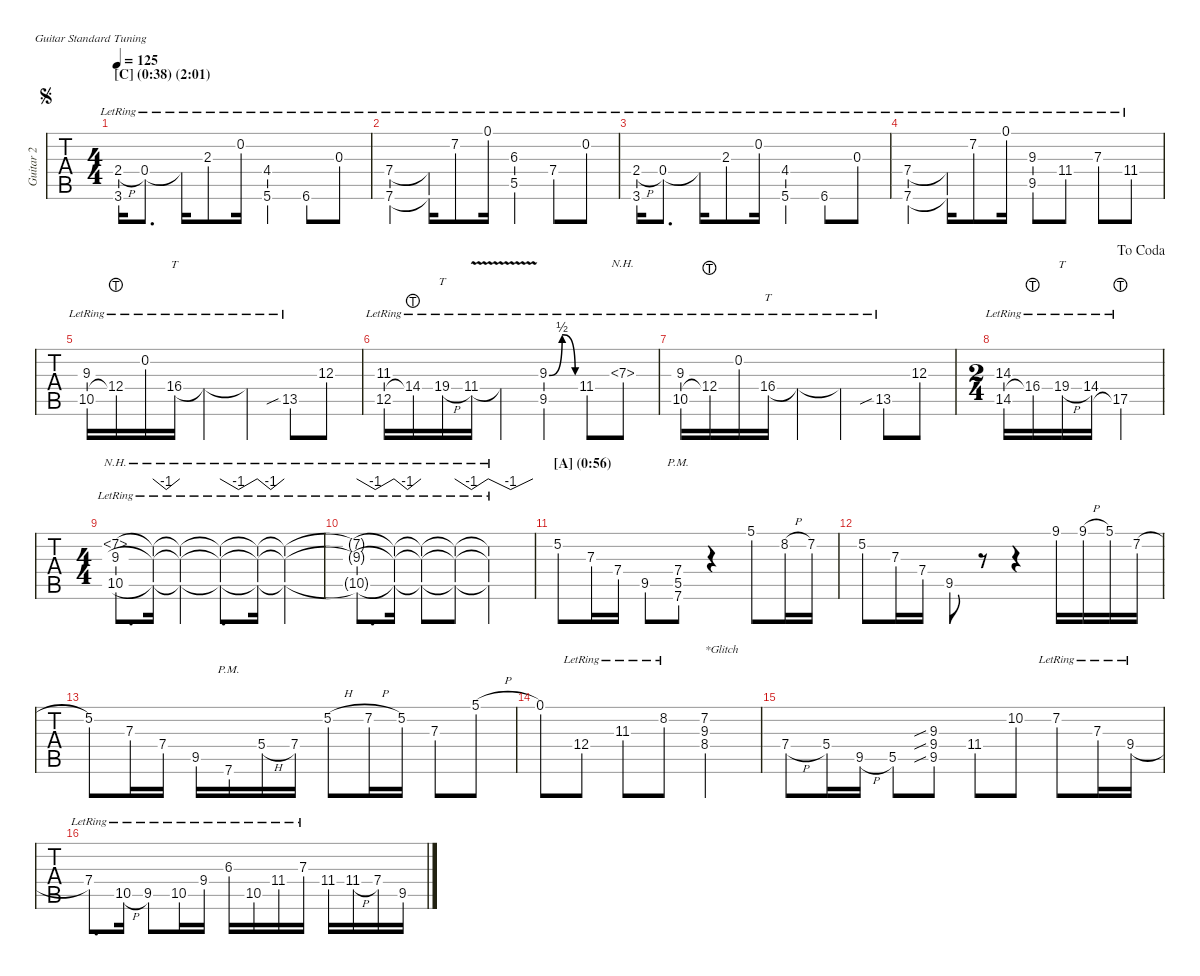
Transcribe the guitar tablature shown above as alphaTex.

\hideDynamics
\bracketExtendMode nobrackets
\multiTrackTrackNamePolicy allsystems
\firstSystemTrackNameMode fullname
\otherSystemsTrackNameMode fullname
\otherSystemsTrackNameOrientation horizontal
\track ("Guitar 2" "Guitar 2") {instrument overdrivenguitar}
\staff {tabs}
\tuning (E4 B3 G3 D3 A2 E2)
\ts (4 4)
\section ("C" "(0:38) (2:01)")
\scale
1.00218
\jump segno
\tempo 125
\accidentals auto
\clef g2
\ottava regular
\simile none
\ks c
(2.4{h lr} 3.6{lr}).16{dy mf} 0.4{lr}.8{d} 0.4{lr t}.16 2.3{lr}.8 0.2{lr}.16 (5.6{lr} 4.4{lr acc #}).4 6.6{lr acc #}.8 0.3{lr}.8 |
\scale
1.01472 (7.6{lr} 7.4{lr}).4 (7.6{lr t} 7.4{lr t}).16 7.2{lr acc #}.8 0.1{lr}.16 (6.3{lr acc #} 5.5{lr}).4 7.4{lr}.8 0.2{lr}.8 |
\scale
0.983105 (2.4{h lr} 3.6{lr}).16 0.4{lr}.8{d} 0.4{lr t}.16 2.3{lr}.8 0.2{lr}.16 (5.6{lr} 4.4{lr acc #}).4 6.6{lr acc #}.8 0.3{lr}.8 |
\scale
1.00649 (7.6{lr} 7.4{lr}).4 (7.6{lr t} 7.4{lr t}).16 7.2{lr acc #}.8 0.1{lr}.16 (9.3{lr} 9.5{lr acc #}).8 11.4{lr acc #}.8 7.3{lr}.8 11.4{lr acc #}.8 |
\scale
0.99395 (10.5{lr} 9.3{lr}).16 12.4{lht lr}.16 0.2{lr}.16 16.4{lr acc #}.16{tt} 16.4{lr t acc #}.4 16.4{lr t acc #}.4 13.5{sib lr acc #}.8 12.3.8 |
\scale
0.999562 (12.5{lr} 11.3{lr acc #}).16 14.4{lht lr}.16 19.4{h lr}.16{tt} 11.4{v lr acc #}.16 11.4{v lr t acc #}.4 (9.3{be (bendrelease 9 0 14.399999999999999 2 25.8 2 30 0) lr} 9.5{lr acc #}).4 11.4{lr acc #}.8 7.3{nh lr}.8 |
\scale
1.00731 (10.5{lr} 9.3{lr}).16 12.4{lht lr}.16 0.2{lr}.16 16.4{lr acc #}.16{tt} 16.4{lr t acc #}.4 16.4{lr t acc #}.4 13.5{sib lr acc #}.8 12.3.8 |
\ts (2 4)
\beaming (8 2 2)
\scale
0.989167
\jump dacoda
(14.5{lr} 14.3{lr}).16 16.4{lht lr acc #}.16 19.4{h lr}.16{tt} 14.4{lr}.16 17.5{lht lr}.4 |
\ts (4 4)
\scale
1.00877 (10.5{lr} 9.3{lr} 7.2{nh lr acc #}).8{d} (7.2{nh lr t acc #} 9.3{lr t} 10.5{lr t}).16{tbe (dip default 0 0 15 -4 30 0)} (7.2{nh lr t acc #} 9.3{lr t} 10.5{lr t}).4 (7.2{nh lr t acc #} 9.3{lr t} 10.5{lr t}).8{d tbe (dip default 0 0 9 -4 9.6 -4 19.2 0)} (7.2{nh lr t acc #} 9.3{lr t} 10.5{lr t}).16{tbe (dip default 0 0 15 -4 30 0)} (7.2{nh lr t acc #} 9.3{lr t} 10.5{lr t}).4 |
\scale
0.994752 (7.2{nh lr t acc #} 9.3{lr t} 10.5{lr t}).8{d tbe (dip default 0 0 9 -4 9.6 -4 19.2 0)} (7.2{nh lr t acc #} 9.3{lr t} 10.5{lr t}).16{tbe (dip default 0 0 15 -4 30 0)} (7.2{nh lr t acc #} 9.3{lr t} 10.5{lr t}).8 (7.2{nh lr t acc #} 9.3{lr t} 10.5{lr t}).8{tbe (dip default 0 0 15 -4 30 0)} (7.2{nh lr t acc #} 9.3{lr t} 10.5{lr t}).2{tbe (dip default 0 0 5.3999999999999995 -4 6 -4 12.6 0)} |
\section ("A" "(0:56)")
\scale
1.00942 5.2.8 7.3.16 7.4.16 9.5{acc #}.8 (5.5{pm} 7.4{pm} 7.6{pm}).8 r.4 5.1.8 8.2{h}.16 7.2{acc #}.16 |
\scale
1.00589 5.2.8 7.3.16 7.4.16 9.5{acc #}.8 r.8 r.4 9.1{acc #}.16 9.1{h acc #}.16 5.1.16 7.2{h acc #}.16 |
\scale
0.984682 5.2.8 7.3.16 7.4.16 9.5{acc #}.16 7.6{pm}.16 5.4{h}.16 7.4.16 5.2{h}.8 7.2{h acc #}.16 5.2.16 7.3.8 5.1{h}.8 |
\scale
1.00038 0.1.8 12.4{lr}.8 11.3{lr acc #}.8 8.2{lr}.8 (8.4{acc #} 7.2{acc #} 9.3).2{txt "*Glitch"} |
\scale
1.02118 7.4{h}.8 5.4.16 9.5{h acc #}.16 5.5.8 (9.5{sib acc #} 9.4{sib} 9.3{sib}).8 11.4{acc #}.8 10.2.8 7.2{lr acc #}.8 7.3{lr}.16 9.4{h lr}.16 |
\scale
0.978438 7.4{lr}.8{d} 10.5{h lr}.16 9.5{lr acc #}.8 10.5{lr}.16 9.4{lr}.16 6.3{lr acc #}.16 10.5{lr}.16 11.4{lr acc #}.16 7.3{lr}.16 11.4{acc #}.16 11.4{h acc #}.16 7.4.16 9.5{h acc #}.16
